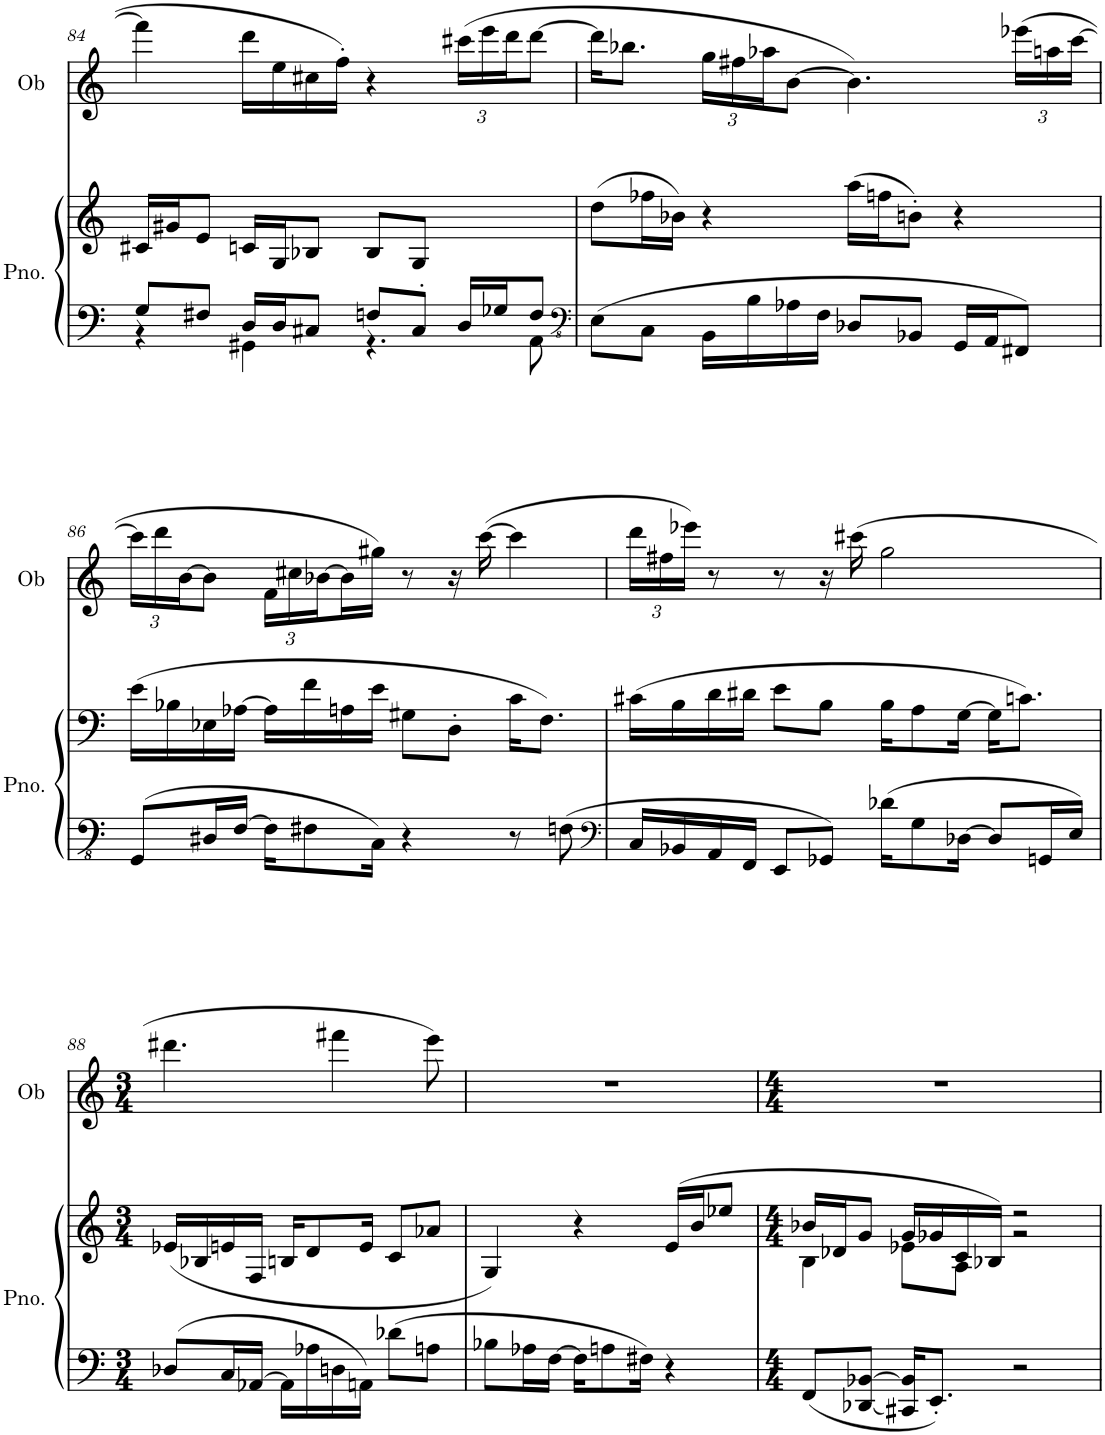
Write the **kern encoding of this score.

**kern	**kern	**kern
*part2	*part2	*part1
*staff3	*staff2	*staff1
*I"Piano	*	*I"Oboe
*I'Pno.	*	*I'Ob
!!LO:PB:g=z
*clefF4	*clefG2	*clefG2
*k[]	*k[]	*k[]
*M4/4	*M4/4	*M4/4
=84	=84	=84
*^	*^	*
*	*^	*	*	*
2.ryy	8G/L	4r	16c#X/LL	1ryy	4fff#\]
.	.	.	16g#X/J	.	.
.	8F#X/J	.	8e/J	.	.
.	16D/LL	4GG#X\	16cn/LL	.	16ddd\LL
.	16D/J	.	16G/J	.	16ee\
.	8C#X/J	.	8B-X/J	.	16cc#X\
.	.	.	.	.	16ff'\JJ
.	8Fn/L	4.r	8B-/L	.	4r
.	8C#'/J	.	8G/J	.	.
*	*	*	*	*	*Xbrackettup
16D/LL	4ryy	.	4ryy	.	(24ccc#X\LL
.	.	.	.	.	24eee\
16G-X/J	.	.	.	.	.
.	.	.	.	.	24ddd\J
8F/J	.	8AA\	.	.	[8ddd\J
*v	*v	*v	*	*	*
*	*v	*v	*
=85	=85	=85
*clefFv4	*clefF4	*
8EE\L	(8F\L	16ddd\KL]
.	.	8.bb-X\J
8CC\J	16A-X\L	.
.	16D-X\JJ)	.
16BBB\LL	4r	24gg\LL
.	.	24ff#X\
16BB\	.	.
.	.	24aa-X\J
16AA-X\	.	[8b\J
16FF\JJ	.	.
8DD-X/L	(16c\LL	4.b\])
.	16An\J	.
8BBB-X/J	8Dn'\J)	.
16GGG/LL	4r	.
16AAA/J	.	.
8FFF#X/J	.	(24eee-X\LL
.	.	24aan\
.	.	[24ccc\JJ
!!LO:LB:g=z
=86	=86	=86
8GGG/L	(16e\LL	24ccc\LL]
.	.	24ddd\
.	16B-X\	.
.	.	[24b\J
16DD#X/L	16E-X\	8b\J]
[16FF/JJ	[16A-X\JJ	.
16FF\KL]	16A-\LL]	24f\LL
.	.	24cc#X\
8FF#X\	16f\	.
.	.	[24b-X\
.	16An\	16b-\]
16CC\Jk	16e\JJ	16gg#X\JJ)
4r	8G#X\L	8r
.	8D'\J	16r
.	.	([16ccc\
8r	16c\KL	4ccc\]
.	8.F\J)	.
8FFn\	.	.
=87	=87	=87
*clefF4	*	*
16C/LL	(16c#X\LL	24ddd\LL
.	.	24ff#X\
16BB-X/	16B\	.
.	.	24eee-X\JJ)
16AA/	16d\	8r
16FF/JJ	16d#X\JJ	.
8EE/L	8e\L	8r
8GG-X/J	8B\J	16r
.	.	(16ccc#X\
16d-X\KL	16B\KL	2gg\
8G\	8A\	.
[16D-X\Jk	[16G\Jk	.
8D-/L]	16G\KL]	.
.	8.cn\J)	.
16GGn/L	.	.
16E/JJ	.	.
!!LO:LB:g=z
=88	=88	=88
*	*clefG2	*
*M3/4	*M3/4	*M3/4
8D-X/L	(16e-X/LL	4.ddd#X\
.	16B-X/	.
16C/L	16en/	.
[16AA-X/JJ	16F/JJ	.
16AA-\LL]	16Bn/KL	.
16A-X\	8d/	.
16Dn\	.	4fff#X\
16AAn\JJ	16e/Jk	.
8d-X\L	8c/L	.
8An\J	8a-X/J	8eee\)
=89	=89	=89
8B-X\L	4G/)	2.r
16A-X\L	.	.
[16F\JJ	.	.
16F\KL]	4r	.
8An\	.	.
16F#X\Jk	.	.
4r	(16e/LL	.
.	16b/J	.
.	8ee-X/J	.
=90	=90	=90
*M4/4	*M4/4	*M4/4
*	*^	*
8FF/L	16b-X/LL	4B\	1r
.	16d-X/J	.	.
[8DD-X/ [8BB-X/J	8g/J	.	.
16CC#X/] 16BB-/]KL	16g/LL	8e-X\L	.
8.EE'/J	16g-X/	.	.
.	16c/	8A\J	.
.	16B-X/JJ)	.	.
2r	2r	2r	.
*	*v	*v	*
=	=	=
*-	*-	*-
